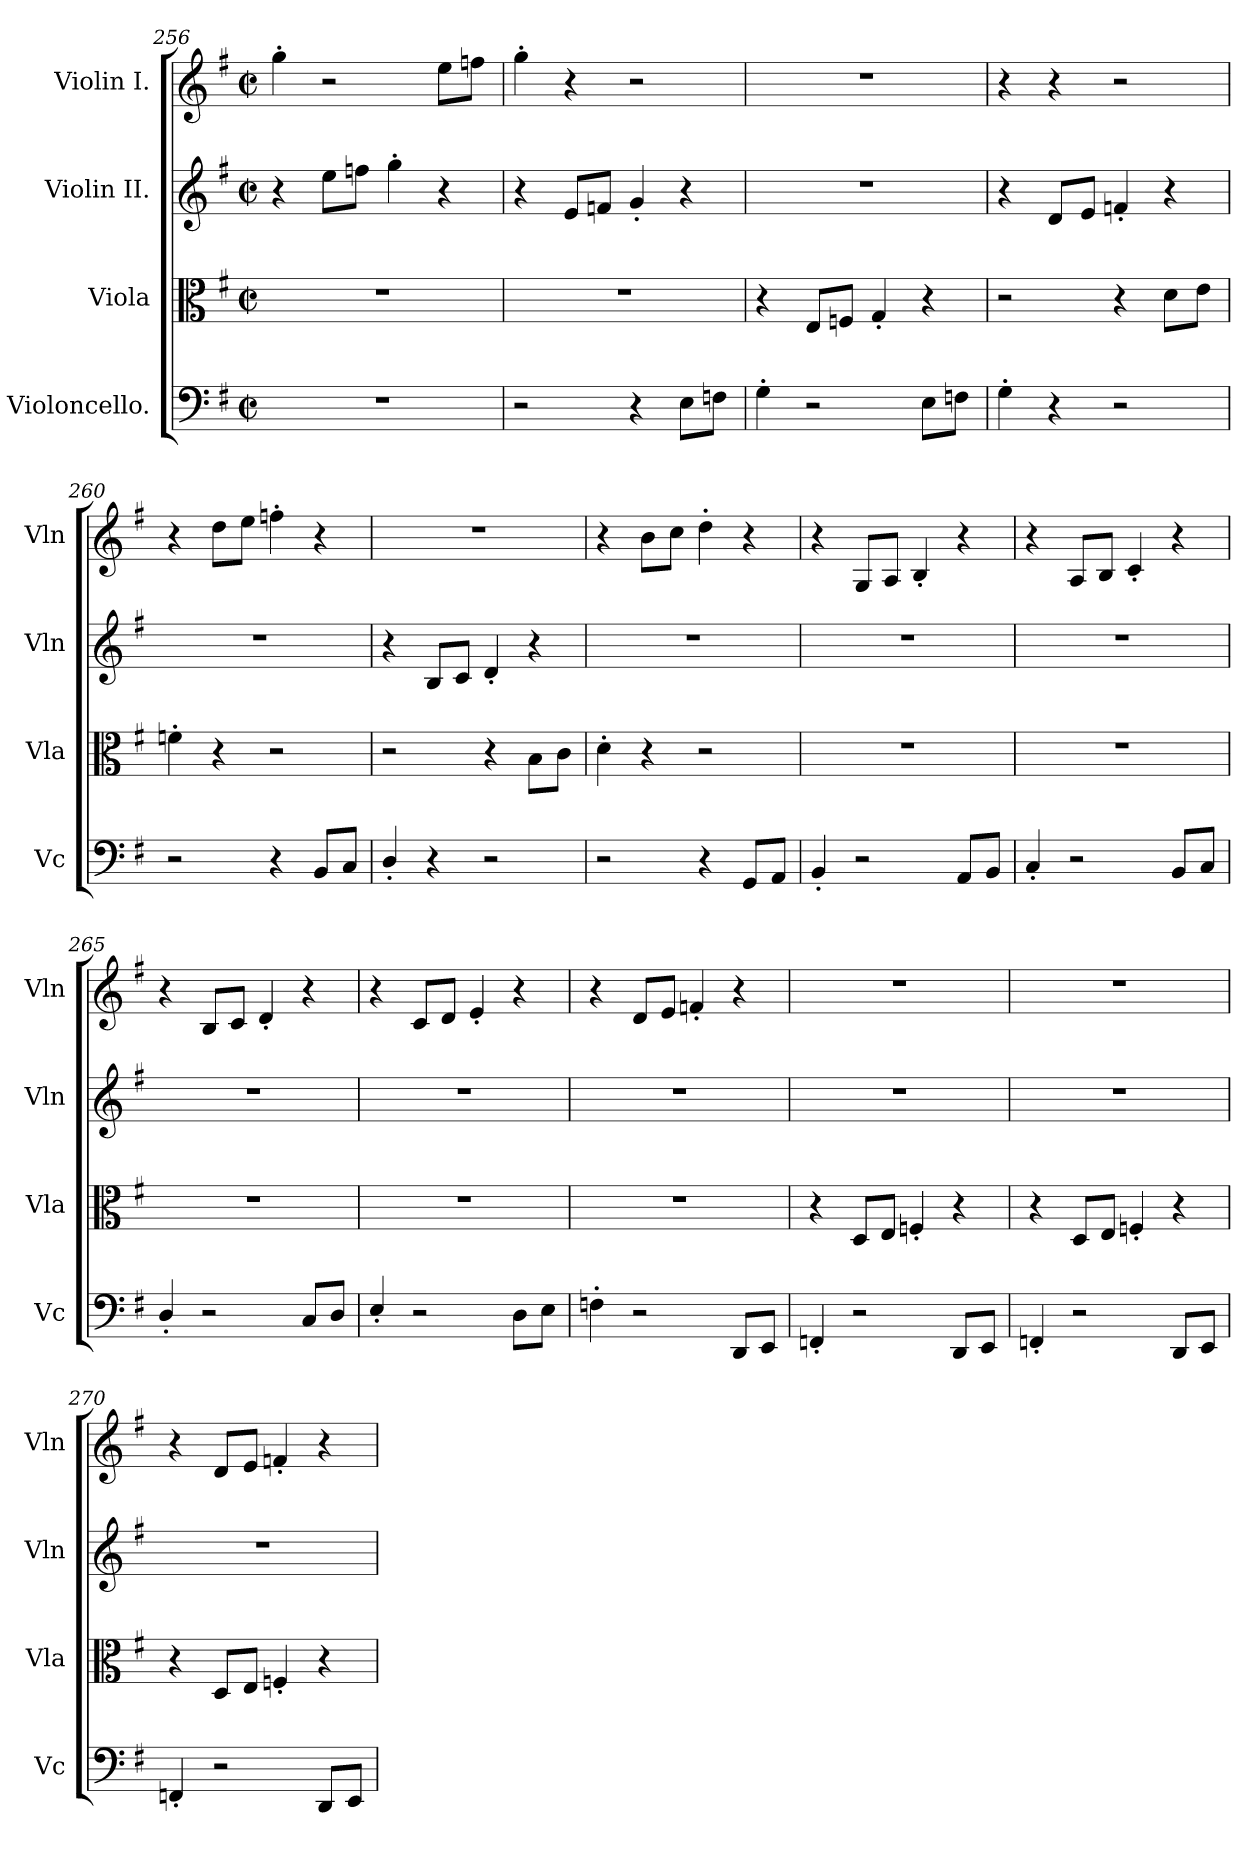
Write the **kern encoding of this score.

**kern	**kern	**kern	**kern
*part4	*part3	*part2	*part1
*staff4	*staff3	*staff2	*staff1
*I"Violoncello.	*I"Viola	*I"Violin II.	*I"Violin I.
*I'Vc	*I'Vla	*I'Vln	*I'Vln
*clefF4	*clefC3	*clefG2	*clefG2
*k[f#]	*k[f#]	*k[f#]	*k[f#]
*M2/2	*M2/2	*M2/2	*M2/2
*met(c|)	*met(c|)	*met(c|)	*met(c|)
=256	=256	=256	=256
1r	1r	4r	4gg'\
.	.	8ee\L	2r
.	.	8ffn\J	.
.	.	4gg'\	.
.	.	4r	8ee\L
.	.	.	8ffn\J
=257	=257	=257	=257
2r	1r	4r	4gg'\
.	.	8e/L	4r
.	.	8fn/J	.
4r	.	4g'/	2r
8E\L	.	4r	.
8Fn\J	.	.	.
!!LO:LB:g=z
=258	=258	=258	=258
4G'\	4r	1r	1r
2r	8E/L	.	.
.	8Fn/J	.	.
.	4G'/	.	.
8E\L	4r	.	.
8Fn\J	.	.	.
=259	=259	=259	=259
4G'\	2r	4r	4r
4r	.	8d/L	4r
.	.	8e/J	.
2r	4r	4fn'/	2r
.	8d\L	4r	.
.	8e\J	.	.
=260	=260	=260	=260
2r	4fn'\	1r	4r
.	4r	.	8dd\L
.	.	.	8ee\J
4r	2r	.	4ffn'\
8BB/L	.	.	4r
8C/J	.	.	.
=261	=261	=261	=261
4D'/	2r	4r	1r
4r	.	8B/L	.
.	.	8c/J	.
2r	4r	4d'/	.
.	8B\L	4r	.
.	8c\J	.	.
=262	=262	=262	=262
2r	4d'\	1r	4r
.	4r	.	8b\L
.	.	.	8cc\J
4r	2r	.	4dd'\
8GG/L	.	.	4r
8AA/J	.	.	.
!!LO:LB:g=z
=263	=263	=263	=263
4BB'/	1r	1r	4r
2r	.	.	8G/L
.	.	.	8A/J
.	.	.	4B'/
8AA/L	.	.	4r
8BB/J	.	.	.
!!LO:PB:g=z
=264	=264	=264	=264
4C'/	1r	1r	4r
2r	.	.	8A/L
.	.	.	8B/J
.	.	.	4c'/
8BB/L	.	.	4r
8C/J	.	.	.
=265	=265	=265	=265
4D'/	1r	1r	4r
2r	.	.	8B/L
.	.	.	8c/J
.	.	.	4d'/
8C/L	.	.	4r
8D/J	.	.	.
=266	=266	=266	=266
4E'/	1r	1r	4r
2r	.	.	8c/L
.	.	.	8d/J
.	.	.	4e'/
8D\L	.	.	4r
8E\J	.	.	.
=267	=267	=267	=267
4Fn'\	1r	1r	4r
2r	.	.	8d/L
.	.	.	8e/J
.	.	.	4fn'/
8DD/L	.	.	4r
8EE/J	.	.	.
=268	=268	=268	=268
4FFn'/	4r	1r	1r
2r	8D/L	.	.
.	8E/J	.	.
.	4Fn'/	.	.
8DD/L	4r	.	.
8EE/J	.	.	.
!!LO:LB:g=z
=269	=269	=269	=269
4FFn'/	4r	1r	1r
2r	8D/L	.	.
.	8E/J	.	.
.	4Fn'/	.	.
8DD/L	4r	.	.
8EE/J	.	.	.
=270	=270	=270	=270
4FFn'/	4r	1r	4r
2r	8D/L	.	8d/L
.	8E/J	.	8e/J
.	4Fn'/	.	4fn'/
8DD/L	4r	.	4r
8EE/J	.	.	.
=	=	=	=
*-	*-	*-	*-
